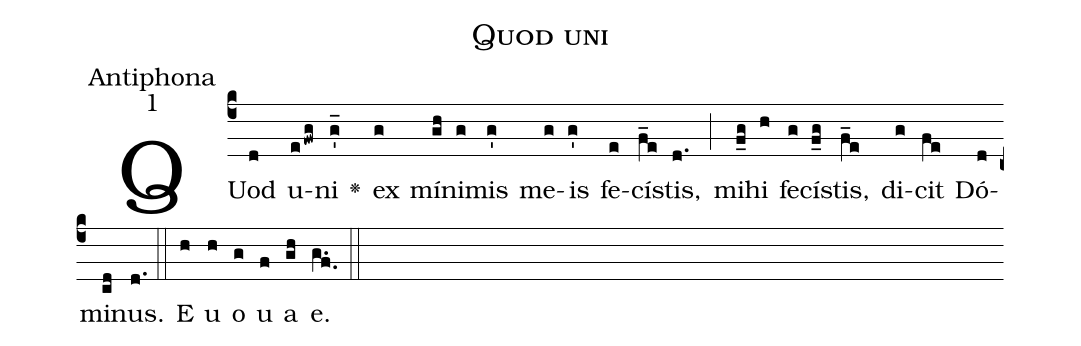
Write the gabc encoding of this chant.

name:Quod uni;
office-part:Antiphona;
mode:1;
%%
(c4)QUod(d) u(efwg)ni(g_') <v>\greheightstar</v>() ex(g) mí(gh)ni(g)mis(g') me(g)is(g') fe(e)cí(f_e)stis,(d.) (;) mi(f_g)hi(h) fe(g)cí(f_g)stis,(f_e) di(g)cit(fe) Dó(d)mi(cd)nus.(d.) (::) E(h) u(h) o(g) u(f) a(gh) e.(g.f.) (::)
